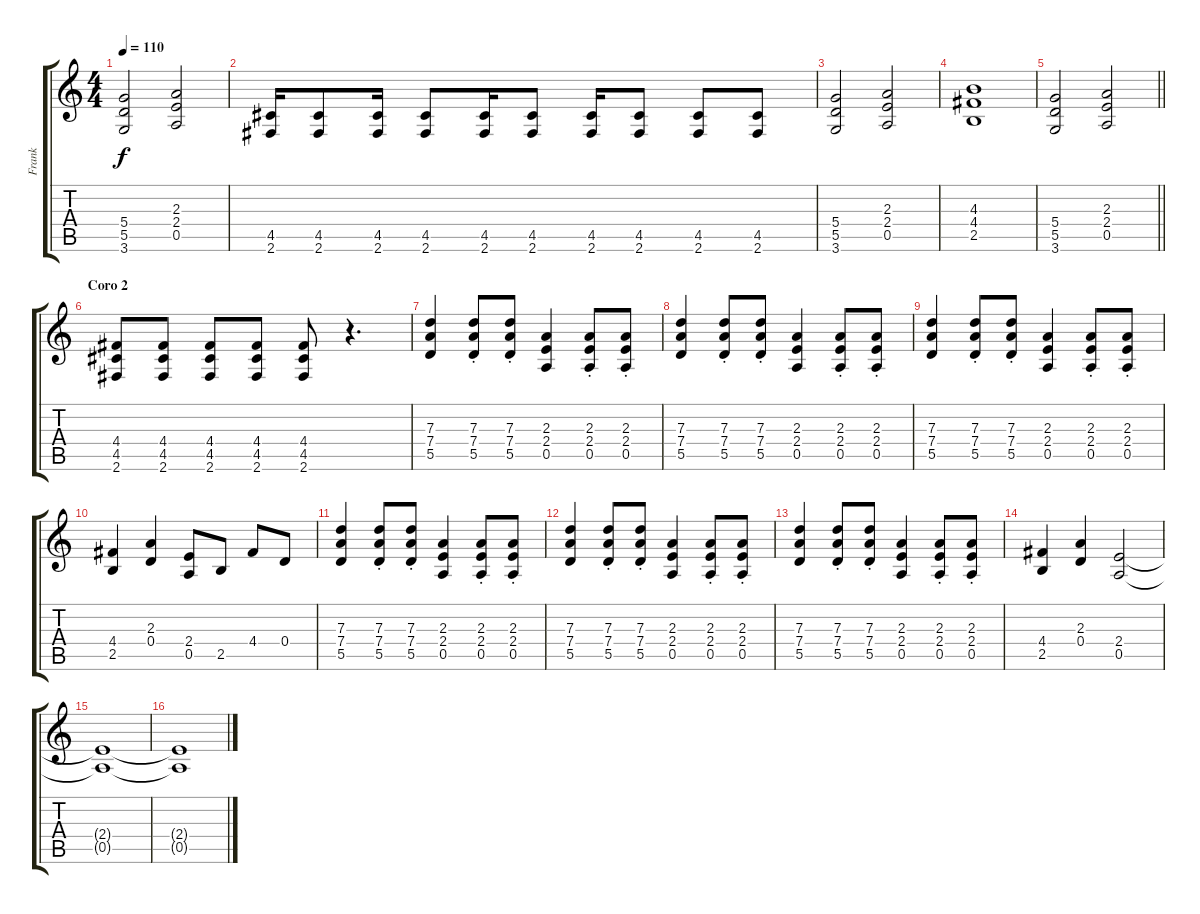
\track ("Frank" "Frank") {instrument distortionguitar}
\staff {score tabs}
\tuning (E4 B3 G3 D3 A2 E2) {hide}
\ts (4 4)
\tempo 110
\clef g2
\ks c
(5.4 5.5 3.6).2{dy f} (2.3 2.4 0.5).2 |
(4.5 2.6).16 (4.5 2.6).8 (4.5 2.6).16 (4.5 2.6).8 (4.5 2.6).16 (4.5 2.6).8 (4.5 2.6).16 (4.5 2.6).8 (4.5 2.6).8 (4.5 2.6).8 |
(5.4 5.5 3.6).2 (2.3 2.4 0.5).2 |
(4.3 4.4 2.5).1 |
\barLineRight lightlight
(5.4 5.5 3.6).2 (2.3 2.4 0.5).2 |
\section ("" "Coro 2")
(4.4 4.5 2.6).8 (4.4 4.5 2.6).8 (4.4 4.5 2.6).8 (4.4 4.5 2.6).8 (4.4 4.5 2.6).8 r.4{d} |
(7.3 7.4 5.5).4 (7.3 7.4 5.5{st}).8 (7.3 7.4 5.5{st}).8 (2.3 2.4 0.5).4 (2.3 2.4 0.5{st}).8 (2.3 2.4 0.5{st}).8 |
(7.3 7.4 5.5).4 (7.3 7.4 5.5{st}).8 (7.3 7.4 5.5{st}).8 (2.3 2.4 0.5).4 (2.3 2.4 0.5{st}).8 (2.3 2.4 0.5{st}).8 |
(7.3 7.4 5.5).4 (7.3 7.4 5.5{st}).8 (7.3 7.4 5.5{st}).8 (2.3 2.4 0.5).4 (2.3 2.4 0.5{st}).8 (2.3 2.4 0.5{st}).8 |
(4.4 2.5).4 (2.3 0.4).4 (2.4 0.5).8 2.5.8 4.4.8 0.4.8 |
(7.3 7.4 5.5).4 (7.3 7.4 5.5{st}).8 (7.3 7.4 5.5{st}).8 (2.3 2.4 0.5).4 (2.3 2.4 0.5{st}).8 (2.3 2.4 0.5{st}).8 |
(7.3 7.4 5.5).4 (7.3 7.4 5.5{st}).8 (7.3 7.4 5.5{st}).8 (2.3 2.4 0.5).4 (2.3 2.4 0.5{st}).8 (2.3 2.4 0.5{st}).8 |
(7.3 7.4 5.5).4 (7.3 7.4 5.5{st}).8 (7.3 7.4 5.5{st}).8 (2.3 2.4 0.5).4 (2.3 2.4 0.5{st}).8 (2.3 2.4 0.5{st}).8 |
(4.4 2.5).4 (2.3 0.4).4 (2.4 0.5).2 |
(2.4{t} 0.5{t}).1{volume 0} |
(2.4{t} 0.5{t}).1
